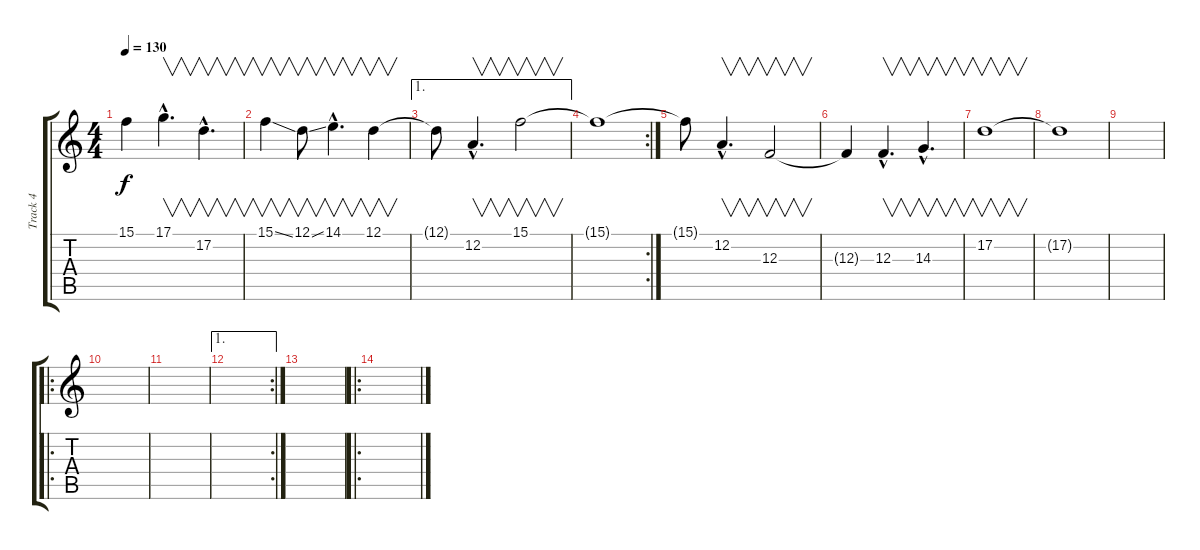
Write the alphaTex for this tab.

\track ("Track 4" "Track 4") {instrument synthvoice}
\staff {score tabs}
\tuning (D4 A3 F3 C3 G2 C2) {hide}
\ts (4 4)
\tempo 130
\clef g2
\ks c
15.1{t}.4{dy f} 17.1{hac}.4{v d} 17.2{hac}.4{v d} |
15.1{ss}.4{v} 12.1{ss}.8{v} 14.1{hac}.4{v d} 12.1.4{v} |
\ae 1
12.1{t}.8 12.2{hac}.4{v d} 15.1.2{v} |
\rc 2
15.1{t}.1 |
15.1{t}.8 12.2{hac}.4{v d} 12.3.2{v} |
12.3{t}.4 12.3{hac}.4{v d} 14.3{hac}.4{v d} |
17.2.1{v volume 5} |
17.2{t}.1 |
|
\ro
|
|
\ae 1
\rc 2
|
|
\ro
